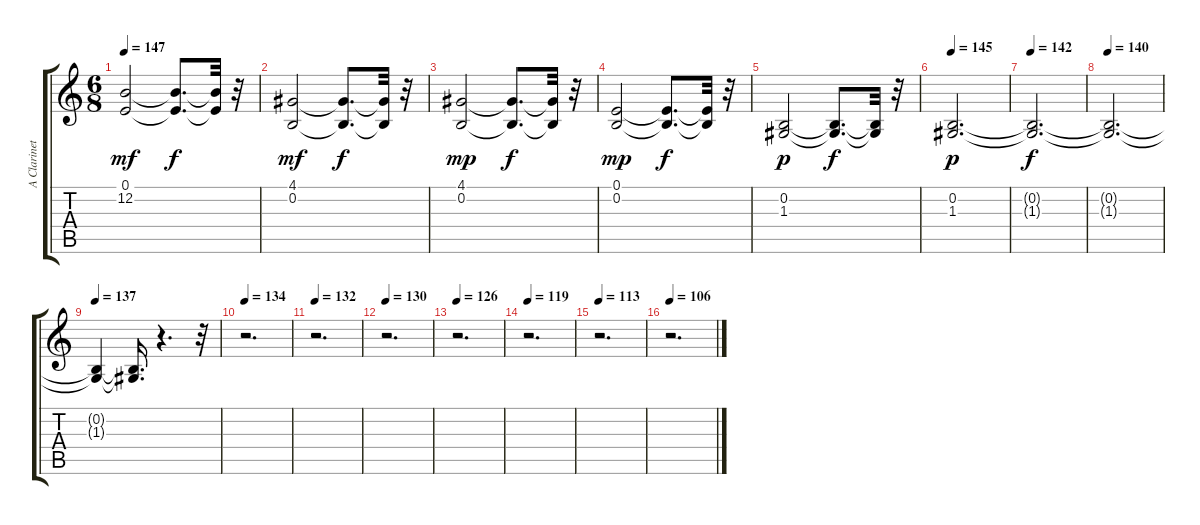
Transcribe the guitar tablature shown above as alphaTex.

\track ("A Clarinets" "A Clarinet") {instrument clarinet}
\staff {score tabs}
\tuning (E4 B3 G3 D3 A2 E2) {hide}
\ts (6 8)
\tempo 147
\clef g2
\ks c
(0.1 12.2).2{dy mf} (0.1{t} 12.2{t}).8{d dy f} (0.1{t} 12.2{t}).32 r.32 |
(4.1 0.2).2{dy mf} (4.1{t} 0.2{t}).8{d dy f} (4.1{t} 0.2{t}).32 r.32 |
(4.1 0.2).2{dy mp} (4.1{t} 0.2{t}).8{d dy f} (4.1{t} 0.2{t}).32 r.32 |
(0.1 0.2).2{dy mp} (0.1{t} 0.2{t}).8{d dy f} (0.1{t} 0.2{t}).32 r.32 |
(0.2 1.3).2{dy p} (0.2{t} 1.3{t}).8{d dy f} (0.2{t} 1.3{t}).32 r.32 |
\tempo 145
(0.2 1.3).2{d dy p} |
\tempo 142
(0.2{t} 1.3{t}).2{d dy f} |
\tempo 140
(0.2{t} 1.3{t}).2{d} |
\tempo 137
(0.2{t} 1.3{t}).4 (0.2{t} 1.3{t}).16{d} r.4{d} r.32 |
\tempo 134
r.2{d} |
\tempo 132
r.2{d} |
\tempo 130
r.2{d} |
\tempo 126
r.2{d} |
\tempo 119
r.2{d} |
\tempo 113
r.2{d} |
\tempo 106
r.2{d}
